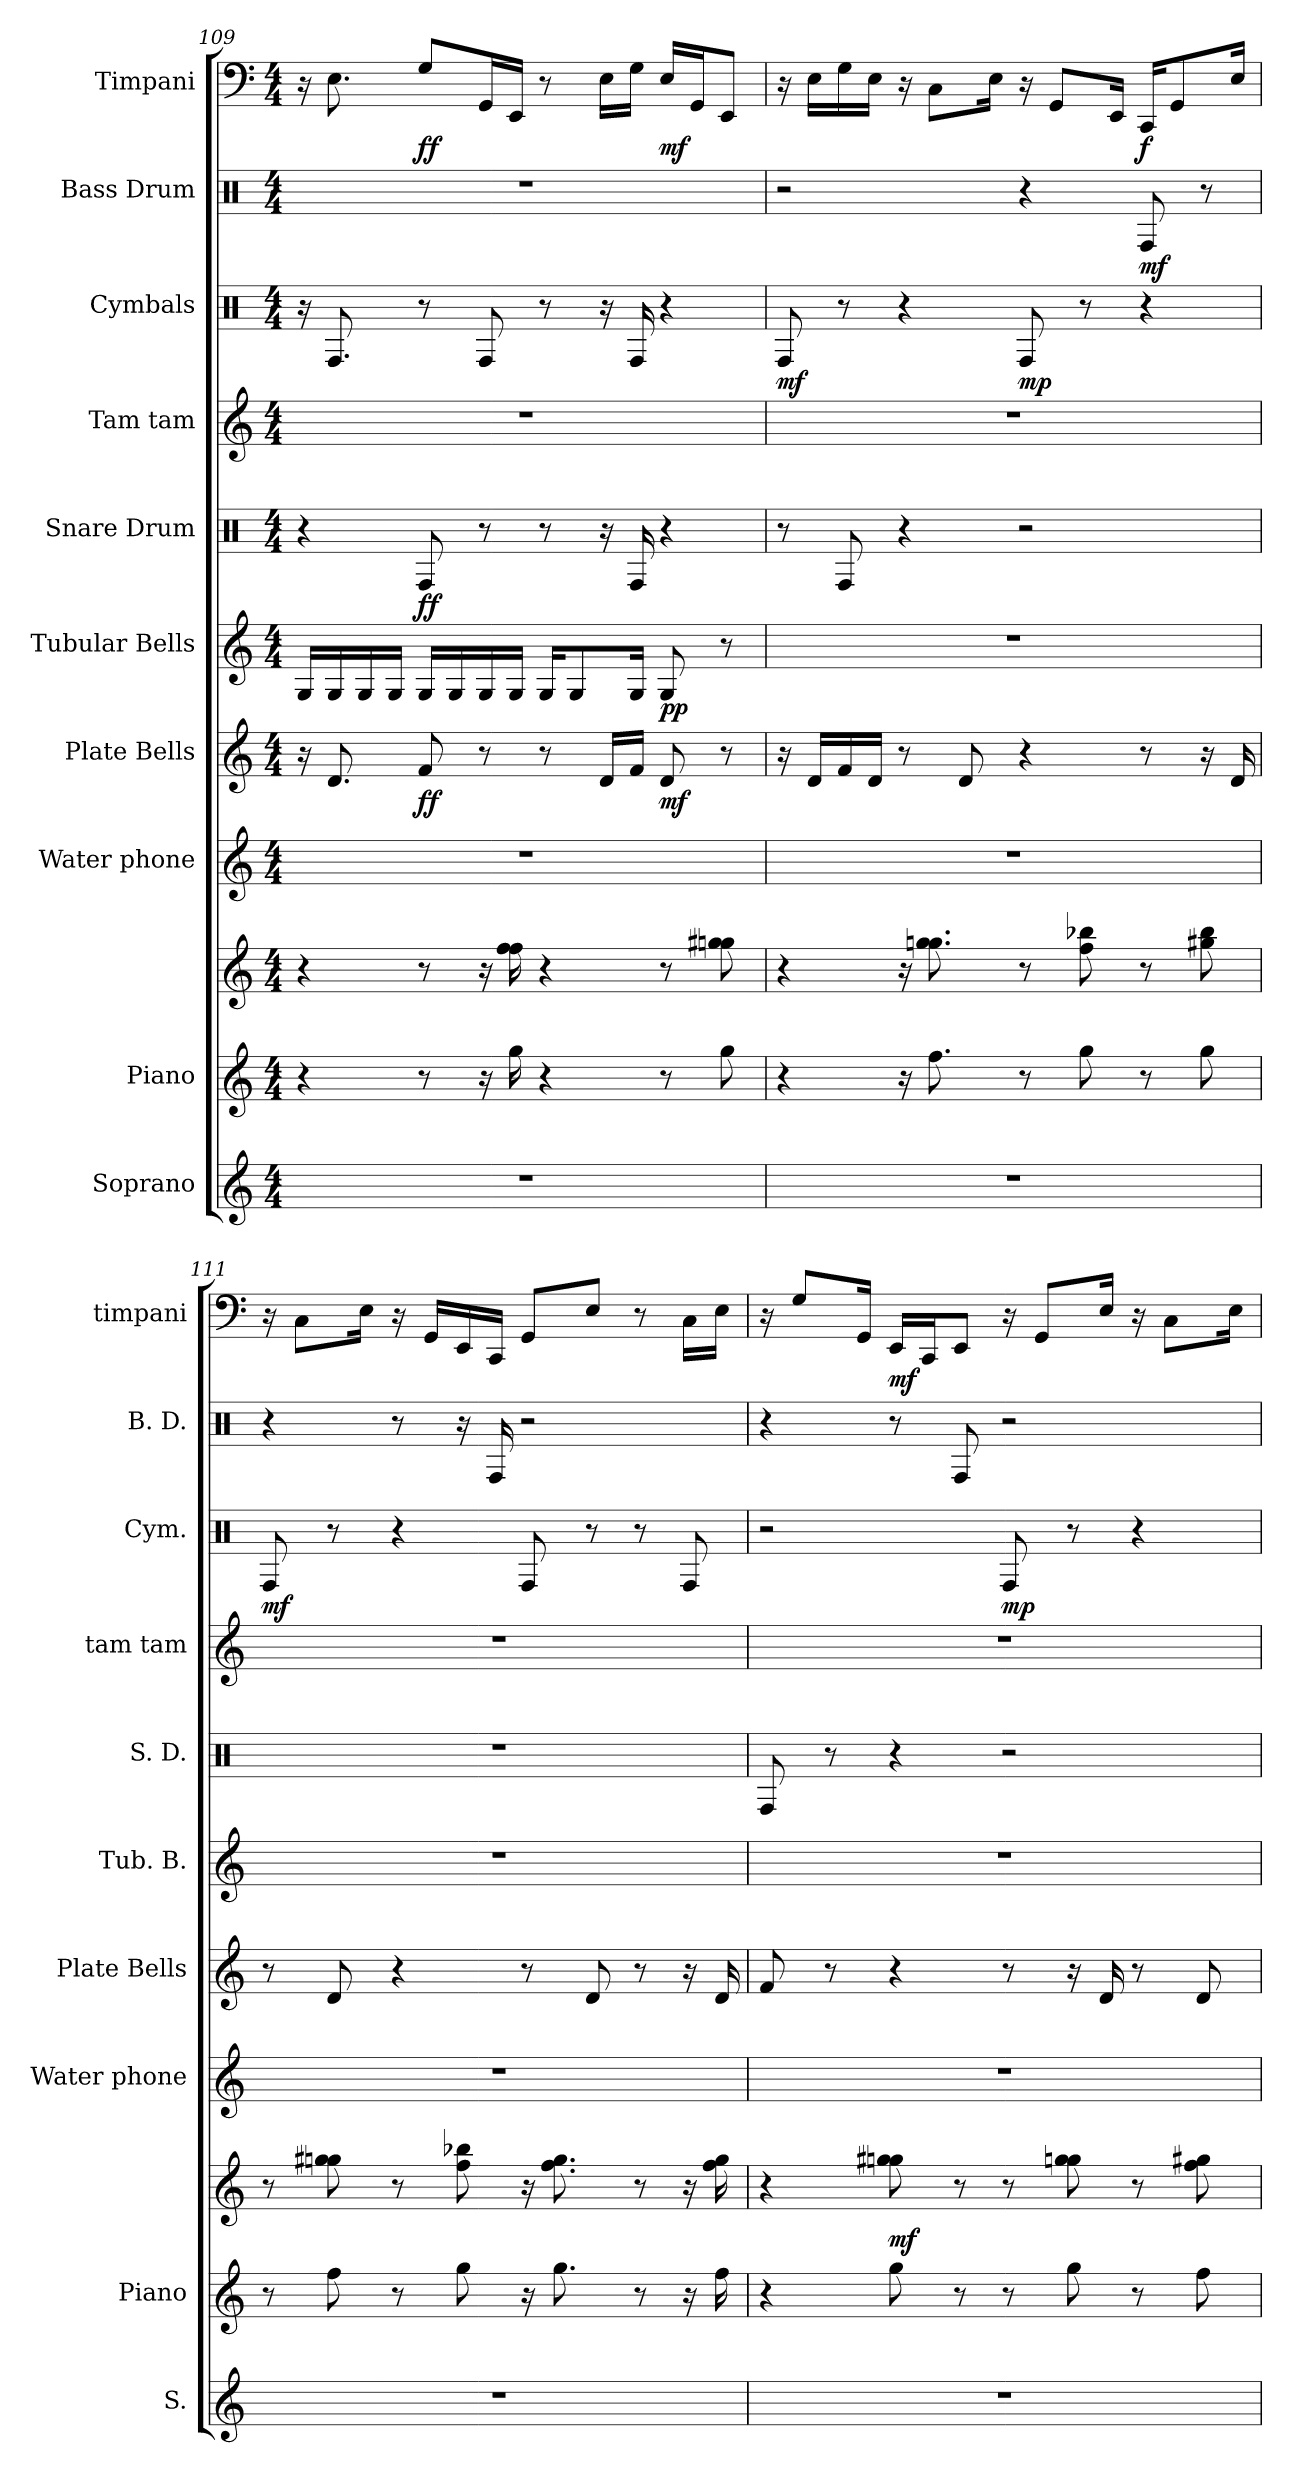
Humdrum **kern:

**kern	**kern	**kern	**dynam	**kern	**kern	**dynam	**kern	**dynam	**kern	**dynam	**kern	**kern	**dynam	**kern	**dynam	**kern	**dynam
*part10	*part9	*part9	*part9	*part8	*part7	*part7	*part6	*part6	*part5	*part5	*part4	*part3	*part3	*part2	*part2	*part1	*part1
*staff11	*staff10	*staff9	*staff9/10	*staff8	*staff7	*staff7	*staff6	*staff6	*staff5	*staff5	*staff4	*staff3	*staff3	*staff2	*staff2	*staff1	*staff1
*I"Soprano	*I"Piano	*	*	*I"Water phone	*I"Plate Bells	*	*I"Tubular Bells	*	*I"Snare Drum	*	*I"Tam tam	*I"Cymbals	*	*I"Bass Drum	*	*I"Timpani	*
*I'S.	*I'Piano	*	*	*I'Water phone	*I'Plate Bells	*	*I'Tub. B.	*	*I'S. D.	*	*I'tam tam	*I'Cym.	*	*I'B. D.	*	*I'timpani	*
!!LO:PB:g=z
*clefG2	*clefG2	*clefG2	*	*clefG2	*clefG2	*	*clefG2	*	*clefX	*	*clefG2	*clefX	*	*clefX	*	*clefF4	*
*k[]	*k[]	*k[]	*	*k[]	*k[]	*	*k[]	*	*k[]	*	*k[]	*k[]	*	*k[]	*	*k[]	*
*C:	*C:	*C:	*	*C:	*C:	*	*C:	*	*C:	*	*C:	*C:	*	*C:	*	*C:	*
*M4/4	*M4/4	*M4/4	*	*M4/4	*M4/4	*	*M4/4	*	*M4/4	*	*M4/4	*M4/4	*	*M4/4	*	*M4/4	*
=109	=109	=109	=109	=109	=109	=109	=109	=109	=109	=109	=109	=109	=109	=109	=109	=109	=109
1r	4r	4r	.	1r	16r	.	16Gi/LL	.	4r	.	1r	16r	.	1r	.	16r	.
.	.	.	.	.	8.di/	.	16Gi/	.	.	.	.	8.RFi/	.	.	.	8.Ei\	.
.	.	.	.	.	.	.	16Gi/	.	.	.	.	.	.	.	.	.	.
.	.	.	.	.	.	.	16Gi/JJ	.	.	.	.	.	.	.	.	.	.
.	8r	8r	.	.	8fi/	ff	16Gi/LL	.	8RFi/	ff	.	8r	.	.	.	8Gi/L	ff
.	.	.	.	.	.	.	16Gi/	.	.	.	.	.	.	.	.	.	.
.	16r	16r	.	.	8r	.	16Gi/	.	8r	.	.	8RFi/	.	.	.	16GGi/L	.
.	16ggi\	16ffi\ 16ffi	.	.	.	.	16Gi/JJ	.	.	.	.	.	.	.	.	16EEi/JJ	.
.	4r	4r	.	.	8r	.	16Gi/KL	.	8r	.	.	8r	.	.	.	8r	.
.	.	.	.	.	.	.	8Gi/	.	.	.	.	.	.	.	.	.	.
.	.	.	.	.	16di/LL	.	.	.	16r	.	.	16r	.	.	.	16Ei\LL	.
.	.	.	.	.	16fi/JJ	.	16Gi/Jk	.	16RFi/	.	.	16RFi/	.	.	.	16Gi\JJ	.
.	8r	8r	.	.	8di/	mf	8Gi/	pp	4r	.	.	4r	.	.	.	16Ei/LL	mf
.	.	.	.	.	.	.	.	.	.	.	.	.	.	.	.	16GGi/J	.
.	8ggi\	8ggni\ 8gg#Xi	.	.	8r	.	8r	.	.	.	.	.	.	.	.	8EEi/J	.
=110	=110	=110	=110	=110	=110	=110	=110	=110	=110	=110	=110	=110	=110	=110	=110	=110	=110
1r	4r	4r	.	1r	16r	.	1r	.	8r	.	1r	8RFi/	mf	2r	.	16r	.
.	.	.	.	.	16di/LL	.	.	.	.	.	.	.	.	.	.	16Ei\LL	.
.	.	.	.	.	16fi/	.	.	.	8RFi/	.	.	8r	.	.	.	16Gi\	.
.	.	.	.	.	16di/JJ	.	.	.	.	.	.	.	.	.	.	16Ei\JJ	.
.	16r	16r	.	.	8r	.	.	.	4r	.	.	4r	.	.	.	16r	.
.	8.ffi\	8.ggni\ 8.ggi	.	.	.	.	.	.	.	.	.	.	.	.	.	8Ci\L	.
.	.	.	.	.	8di/	.	.	.	.	.	.	.	.	.	.	.	.
.	.	.	.	.	.	.	.	.	.	.	.	.	.	.	.	16Ei\Jk	.
.	8r	8r	.	.	4r	.	.	.	2r	.	.	8RFi/	mp	4r	.	16r	.
.	.	.	.	.	.	.	.	.	.	.	.	.	.	.	.	8GGi/L	.
.	8ggi\	8ffi\ 8bb-Xi	.	.	.	.	.	.	.	.	.	8r	.	.	.	.	.
.	.	.	.	.	.	.	.	.	.	.	.	.	.	.	.	16EEi/Jk	.
.	8r	8r	.	.	8r	.	.	.	.	.	.	4r	.	8RFi/	mf	16CCi/KL	f
.	.	.	.	.	.	.	.	.	.	.	.	.	.	.	.	8GGi/	.
.	8ggi\	8gg#Xi\ 8bb-i	.	.	16r	.	.	.	.	.	.	.	.	8r	.	.	.
.	.	.	.	.	16di/	.	.	.	.	.	.	.	.	.	.	16Ei/Jk	.
=111	=111	=111	=111	=111	=111	=111	=111	=111	=111	=111	=111	=111	=111	=111	=111	=111	=111
1r	8r	8r	.	1r	8r	.	1r	.	1r	.	1r	8RFi/	mf	4r	.	16r	.
.	.	.	.	.	.	.	.	.	.	.	.	.	.	.	.	8Ci\L	.
.	8ffi\	8ggni\ 8gg#Xi	.	.	8di/	.	.	.	.	.	.	8r	.	.	.	.	.
.	.	.	.	.	.	.	.	.	.	.	.	.	.	.	.	16Ei\Jk	.
.	8r	8r	.	.	4r	.	.	.	.	.	.	4r	.	8r	.	16r	.
.	.	.	.	.	.	.	.	.	.	.	.	.	.	.	.	16GGi/LL	.
.	8ggi\	8ffi\ 8bb-Xi	.	.	.	.	.	.	.	.	.	.	.	16r	.	16EEi/	.
.	.	.	.	.	.	.	.	.	.	.	.	.	.	16RFi/	.	16CCi/JJ	.
.	16r	16r	.	.	8r	.	.	.	.	.	.	8RFi/	.	2r	.	8GGi/L	.
.	8.ggi\	8.ffi\ 8.gg#i	.	.	.	.	.	.	.	.	.	.	.	.	.	.	.
.	.	.	.	.	8di/	.	.	.	.	.	.	8r	.	.	.	8Ei/J	.
.	8r	8r	.	.	8r	.	.	.	.	.	.	8r	.	.	.	8r	.
.	16r	16r	.	.	16r	.	.	.	.	.	.	8RFi/	.	.	.	16Ci\LL	.
.	16ffi\	16ffi\ 16gg#i	.	.	16di/	.	.	.	.	.	.	.	.	.	.	16Ei\JJ	.
!!LO:PB:g=z
=112	=112	=112	=112	=112	=112	=112	=112	=112	=112	=112	=112	=112	=112	=112	=112	=112	=112
1r	4r	4r	.	1r	8fi/	.	1r	.	8RFi/	.	1r	2r	.	4r	.	16r	.
.	.	.	.	.	.	.	.	.	.	.	.	.	.	.	.	8Gi/L	.
.	.	.	.	.	8r	.	.	.	8r	.	.	.	.	.	.	.	.
.	.	.	.	.	.	.	.	.	.	.	.	.	.	.	.	16GGi/Jk	.
.	8ggi\	8ggni\ 8gg#Xi	mf	.	4r	.	.	.	4r	.	.	.	.	8r	.	16EEi/LL	mf
.	.	.	.	.	.	.	.	.	.	.	.	.	.	.	.	16CCi/J	.
.	8r	8r	.	.	.	.	.	.	.	.	.	.	.	8RFi/	.	8EEi/J	.
.	8r	8r	.	.	8r	.	.	.	2r	.	.	8RFi/	mp	2r	.	16r	.
.	.	.	.	.	.	.	.	.	.	.	.	.	.	.	.	8GGi/L	.
.	8ggi\	8ggni\ 8ggi	.	.	16r	.	.	.	.	.	.	8r	.	.	.	.	.
.	.	.	.	.	16di/	.	.	.	.	.	.	.	.	.	.	16Ei/Jk	.
.	8r	8r	.	.	8r	.	.	.	.	.	.	4r	.	.	.	16r	.
.	.	.	.	.	.	.	.	.	.	.	.	.	.	.	.	8Ci\L	.
.	8ffi\	8ffi\ 8gg#Xi	.	.	8di/	.	.	.	.	.	.	.	.	.	.	.	.
.	.	.	.	.	.	.	.	.	.	.	.	.	.	.	.	16Ei\Jk	.
=	=	=	=	=	=	=	=	=	=	=	=	=	=	=	=	=	=
*-	*-	*-	*-	*-	*-	*-	*-	*-	*-	*-	*-	*-	*-	*-	*-	*-	*-
